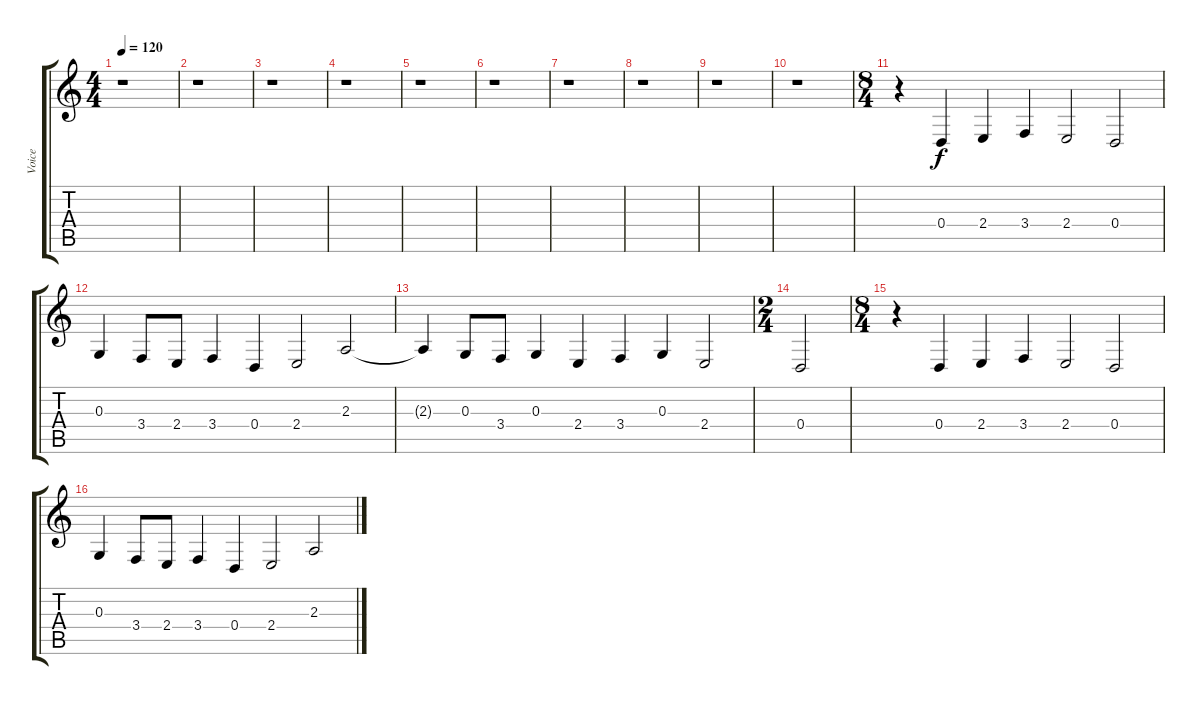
\track ("Voice" "Voice") {instrument choiraahs}
\staff {score tabs}
\tuning (E4 B3 G3 D3 A2 E2) {hide}
\ts (4 4)
\tempo 120
\clef g2
\ks c
r.1{dy ff} |
r.1 |
r.1 |
r.1 |
r.1 |
r.1 |
r.1 |
r.1 |
r.1 |
r.1 |
\ts (8 4)
r.4 0.4.4{dy f} 2.4.4 3.4.4 2.4.2 0.4.2 |
0.3.4 3.4.8 2.4.8 3.4.4 0.4.4 2.4.2 2.3.2 |
2.3{t}.4 0.3.8 3.4.8 0.3.4 2.4.4 3.4.4 0.3.4 2.4.2 |
\ts (2 4)
0.4.2 |
\ts (8 4)
r.4 0.4.4 2.4.4 3.4.4 2.4.2 0.4.2 |
0.3.4 3.4.8 2.4.8 3.4.4 0.4.4 2.4.2 2.3.2
